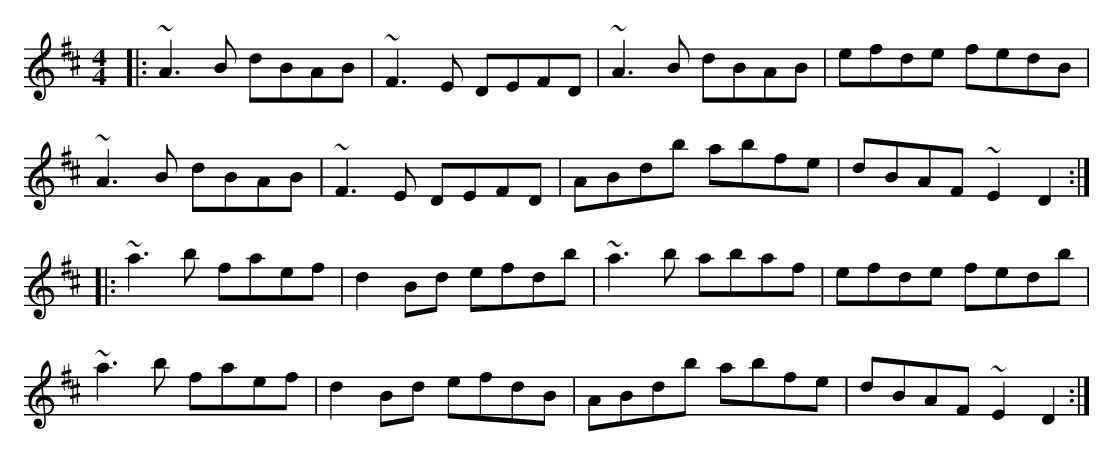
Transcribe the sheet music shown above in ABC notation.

X:1
M:4/4
K:D
|:~A3B dBAB|~F3E DEFD|~A3B dBAB|efde fedB|
~A3B dBAB|~F3E DEFD|ABdb abfe|dBAF ~E2D2:|
|:~a3b faef|d2Bd efdb|~a3b abaf|efde fedb|
~a3b faef|d2Bd efdB|ABdb abfe|dBAF ~E2D2:|
